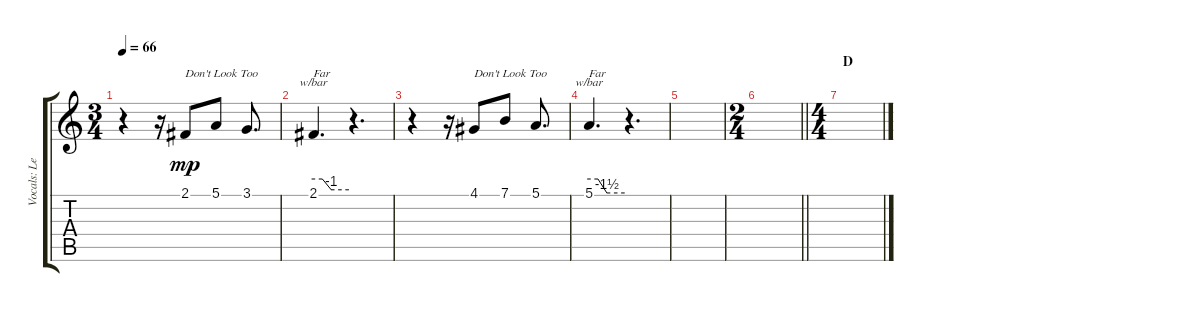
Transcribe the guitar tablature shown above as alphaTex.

\track ("Vocals: Lee" "Vocals: Le") {instrument choiraahs}
\staff {score tabs}
\tuning (E4 B3 G3 D3 A2 E2) {hide}
\ts (3 4)
\tempo 66
\clef g2
\ks c
r.4{dy mp} r.16 2.1.8{txt "Don't Look Too"} 5.1.8 3.1.8{d} |
2.1.4{d tbe (custom default 0 0 15 0 30 -4 60 -4) txt "Far"} r.4{d} |
r.4 r.16 4.1.8{txt "Don't Look Too"} 7.1.8 5.1.8{d} |
5.1.4{d tbe (custom default 0 0 15 0 30 -6 60 -6) txt "Far"} r.4{d} |
|
\ts (2 4)
\barLineRight lightlight
|
\ts (4 4)
\section ("" "D")
